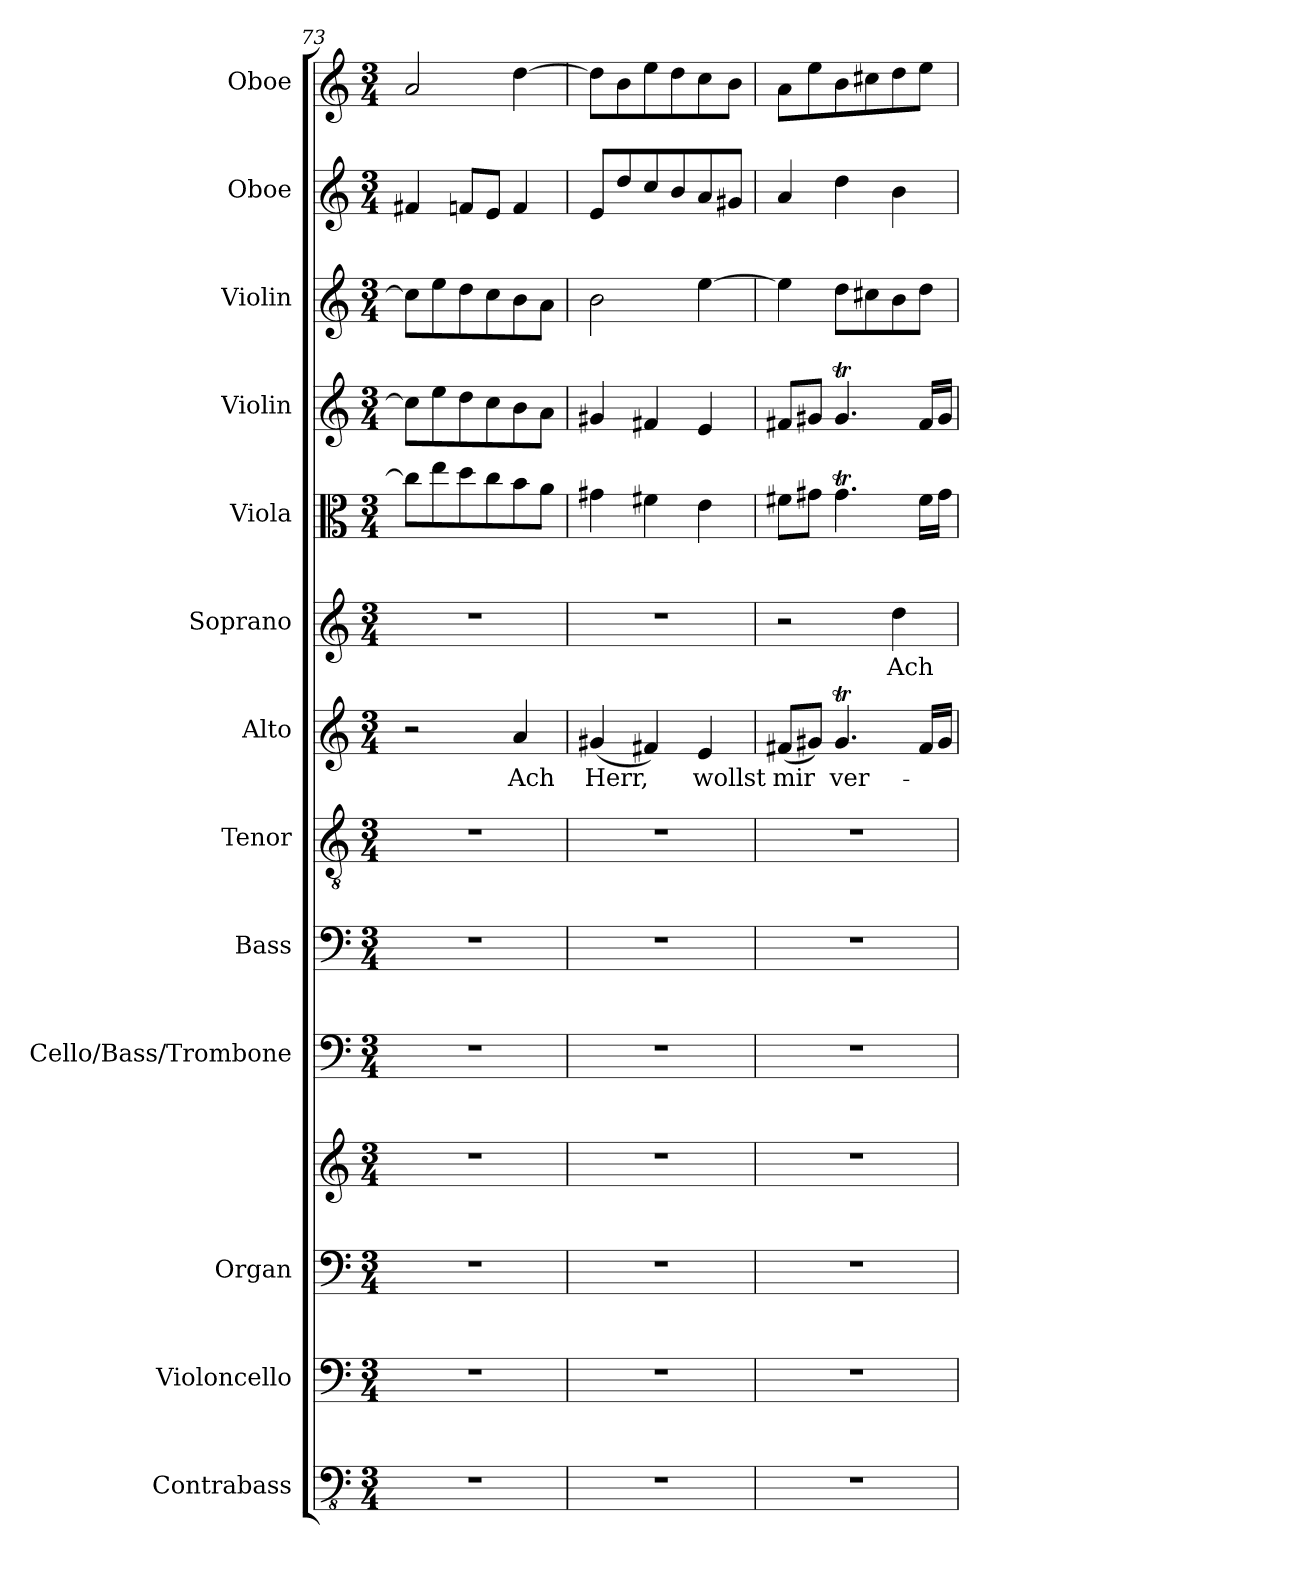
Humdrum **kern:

**kern	**kern	**kern	**kern	**kern	**kern	**kern	**kern	**text	**kern	**text	**kern	**kern	**kern	**kern	**kern
*part13	*part12	*part11	*part11	*part10	*part9	*part8	*part7	*part7	*part6	*part6	*part5	*part4	*part3	*part2	*part1
*staff14	*staff13	*staff12	*staff11	*staff10	*staff9	*staff8	*staff7	*staff7	*staff6	*staff6	*staff5	*staff4	*staff3	*staff2	*staff1
*I"Contrabass	*I"Violoncello	*I"Organ	*	*I"Cello/Bass/Trombone	*I"Bass	*I"Tenor	*I"Alto	*	*I"Soprano	*	*I"Viola	*I"Violin	*I"Violin	*I"Oboe	*I"Oboe
*I'Cb.	*I'Vc.	*I'Org.	*	*I'C/B/T	*I'B.	*I'T.	*I'A.	*	*I'S.	*	*I'Vla.	*I'Vln.	*I'Vln.	*I'Ob.	*I'Ob.
*clefFv4	*clefF4	*clefF4	*clefG2	*clefF4	*clefF4	*clefGv2	*clefG2	*	*clefG2	*	*clefC3	*clefG2	*clefG2	*clefG2	*clefG2
*ITrd7c12	*	*	*	*	*	*	*	*	*	*	*	*	*	*	*
*k[]	*k[]	*k[]	*k[]	*k[]	*k[]	*k[]	*k[]	*	*k[]	*	*k[]	*k[]	*k[]	*k[]	*k[]
*M3/4	*M3/4	*M3/4	*M3/4	*M3/4	*M3/4	*M3/4	*M3/4	*	*M3/4	*	*M3/4	*M3/4	*M3/4	*M3/4	*M3/4
=73	=73	=73	=73	=73	=73	=73	=73	=73	=73	=73	=73	=73	=73	=73	=73
2.r	2.r	2.r	2.r	2.r	2.r	2.r	2r	.	2.r	.	8cc\L]	8cc\L]	8cc\L]	4f#X/	2a/
.	.	.	.	.	.	.	.	.	.	.	8ee\	8ee\	8ee\	.	.
.	.	.	.	.	.	.	.	.	.	.	8dd\	8dd\	8dd\	8fn/L	.
.	.	.	.	.	.	.	.	.	.	.	8cc\	8cc\	8cc\	8e/J	.
.	.	.	.	.	.	.	4a/	Ach	.	.	8b\	8b\	8b\	4f/	[4dd\
.	.	.	.	.	.	.	.	.	.	.	8a\J	8a\J	8a\J	.	.
=74	=74	=74	=74	=74	=74	=74	=74	=74	=74	=74	=74	=74	=74	=74	=74
2.r	2.r	2.r	2.r	2.r	2.r	2.r	(4g#X/	Herr,	2.r	.	4g#X\	4g#X/	2b\	8e/L	8dd\L]
.	.	.	.	.	.	.	.	.	.	.	.	.	.	8dd/	8b\
.	.	.	.	.	.	.	4f#X/)	.	.	.	4f#X\	4f#X/	.	8cc/	8ee\
.	.	.	.	.	.	.	.	.	.	.	.	.	.	8b/	8dd\
.	.	.	.	.	.	.	4e/	wollst	.	.	4e\	4e/	[4ee\	8a/	8cc\
.	.	.	.	.	.	.	.	.	.	.	.	.	.	8g#X/J	8b\J
!!LO:PB:g=z
=75	=75	=75	=75	=75	=75	=75	=75	=75	=75	=75	=75	=75	=75	=75	=75
2.r	2.r	2.r	2.r	2.r	2.r	2.r	(8f#X/L	mir	2r	.	8f#X\L	8f#X/L	4ee\]	4a/	8a\L
.	.	.	.	.	.	.	8g#X/J)	.	.	.	8g#X\J	8g#X/J	.	.	8ee\
.	.	.	.	.	.	.	4.g#t/	ver-	.	.	4.g#t\	4.g#t/	8dd\L	4dd\	8b\
.	.	.	.	.	.	.	.	.	.	.	.	.	8cc#X\	.	8cc#X\
.	.	.	.	.	.	.	.	.	4dd\	Ach	.	.	8b\	4b\	8dd\
.	.	.	.	.	.	.	16f#/LL	.	.	.	16f#\LL	16f#/LL	8dd\J	.	8ee\J
.	.	.	.	.	.	.	16g#/JJ	.	.	.	16g#\JJ	16g#/JJ	.	.	.
=	=	=	=	=	=	=	=	=	=	=	=	=	=	=	=
*-	*-	*-	*-	*-	*-	*-	*-	*-	*-	*-	*-	*-	*-	*-	*-
